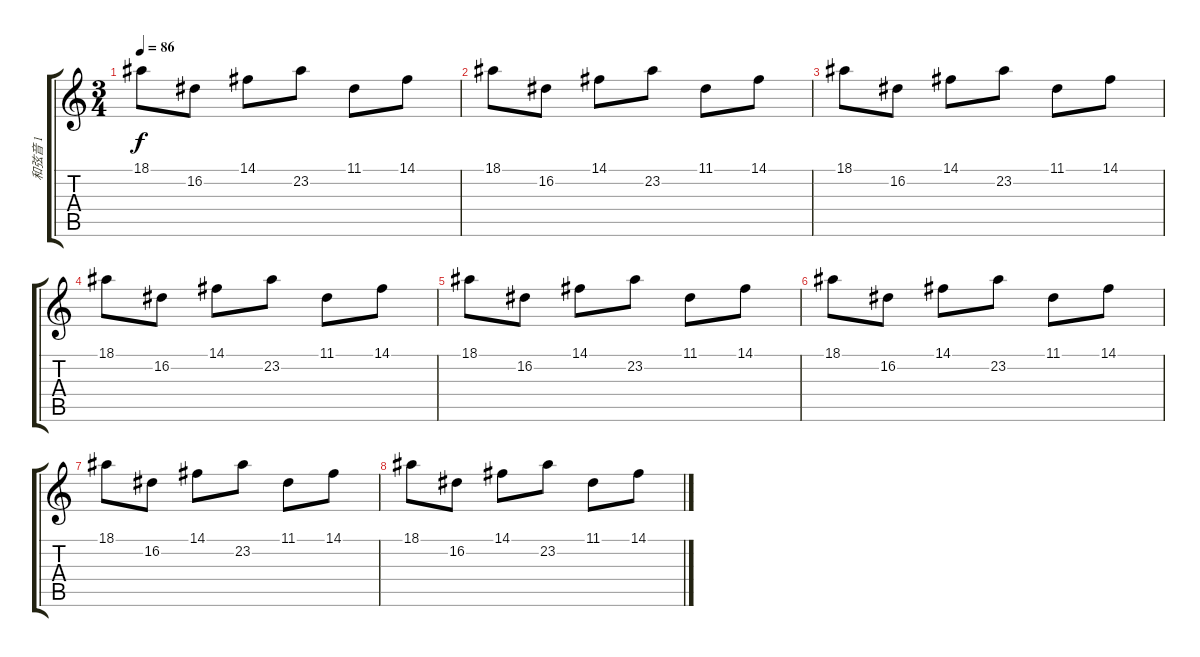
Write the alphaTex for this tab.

\track ("和弦音 1" "和弦音 1") {instrument vibraphone}
\staff {score tabs}
\tuning (E4 B3 G3 D3 A2 E2) {hide}
\ts (3 4)
\tempo 86
\clef g2
\ks c
18.1.8{dy f instrument vibraphone} 16.2.8 14.1.8 23.2.8 11.1.8 14.1.8 |
18.1.8{instrument vibraphone} 16.2.8 14.1.8 23.2.8 11.1.8 14.1.8 |
18.1.8{instrument vibraphone} 16.2.8 14.1.8 23.2.8 11.1.8 14.1.8 |
18.1.8{instrument vibraphone} 16.2.8 14.1.8 23.2.8 11.1.8 14.1.8 |
18.1.8{instrument vibraphone} 16.2.8 14.1.8 23.2.8 11.1.8 14.1.8 |
18.1.8{instrument vibraphone} 16.2.8 14.1.8 23.2.8 11.1.8 14.1.8 |
18.1.8{instrument vibraphone} 16.2.8 14.1.8 23.2.8 11.1.8 14.1.8 |
18.1.8{instrument vibraphone} 16.2.8 14.1.8 23.2.8 11.1.8 14.1.8
